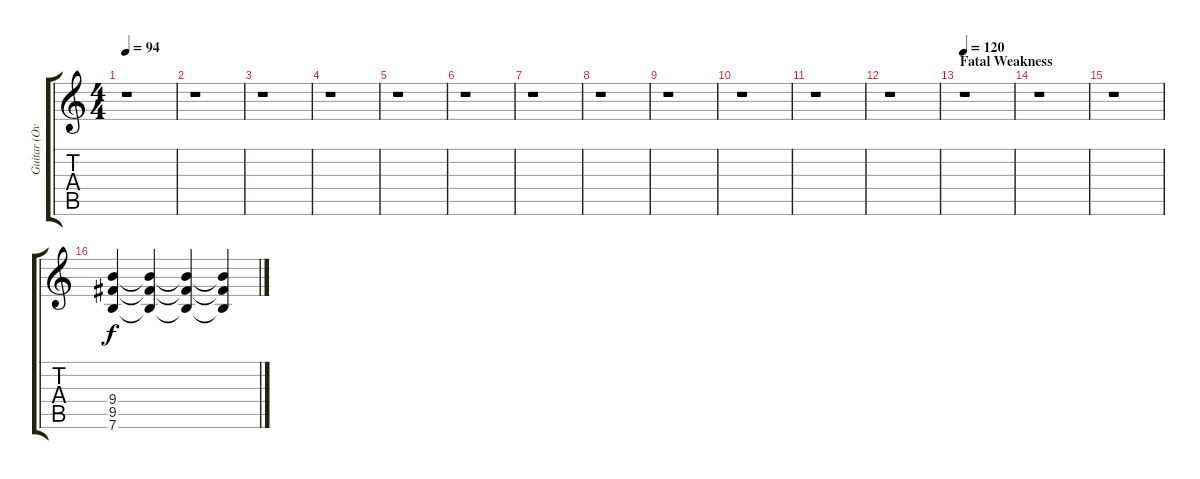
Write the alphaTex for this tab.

\track ("Guitar (Overdrive)" "Guitar (Ov") {instrument overdrivenguitar}
\staff {score tabs}
\tuning (E4 B3 G3 D3 A2 E2) {hide}
\ts (4 4)
\tempo 94
\clef g2
\ks c
r.1{dy f} |
r.1 |
r.1 |
r.1 |
r.1 |
r.1 |
r.1 |
r.1 |
r.1 |
r.1 |
r.1 |
r.1 |
\section ("" "Fatal Weakness")
\tempo 120
r.1 |
r.1 |
r.1 |
(9.4 9.5 7.6).4 (9.4{t} 9.5{t} 7.6{t}).4 (9.4{t} 9.5{t} 7.6{t}).4 (9.4{t} 9.5{t} 7.6{t}).4
